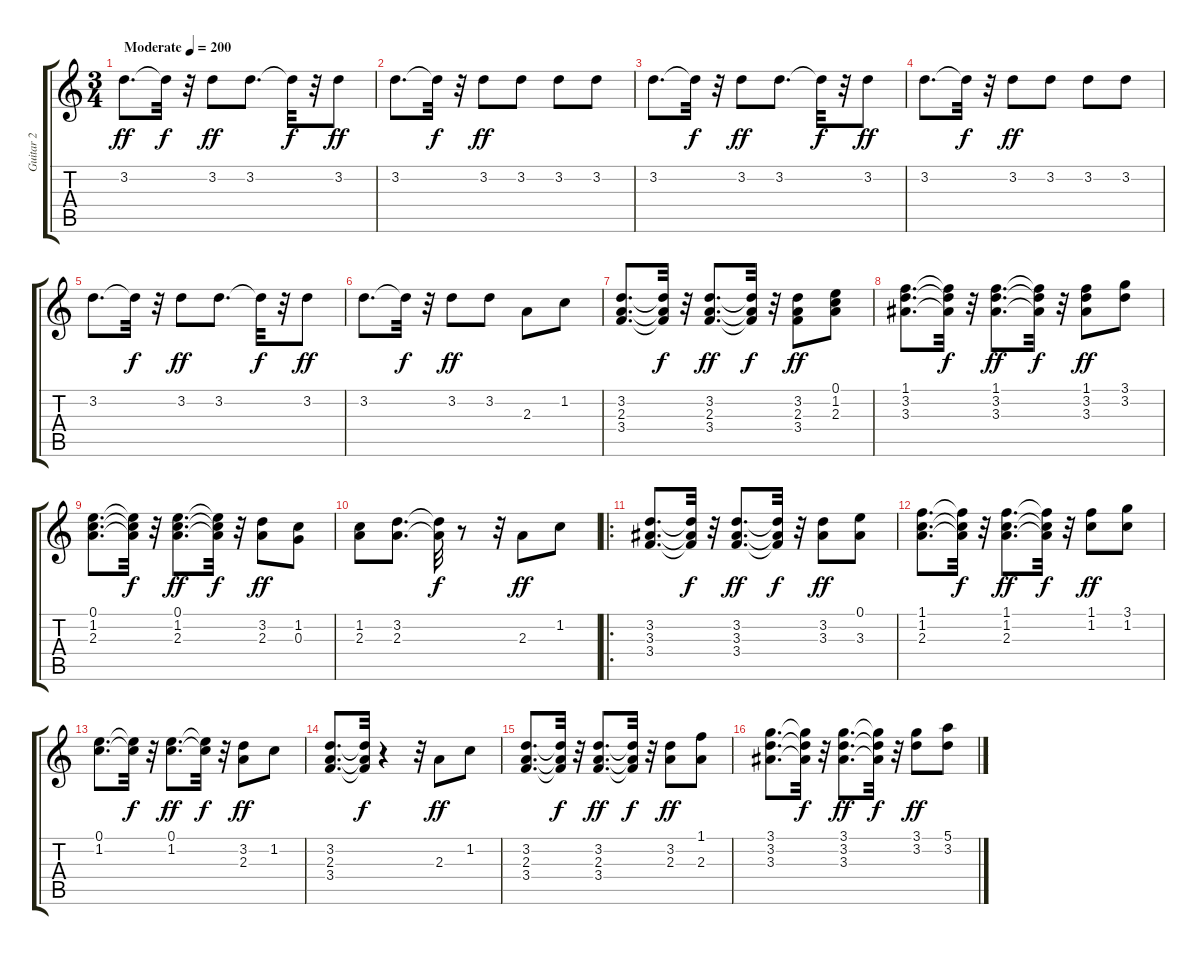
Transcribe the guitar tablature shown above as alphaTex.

\track ("Guitar 2" "Guitar 2") {instrument overdrivenguitar}
\staff {score tabs}
\tuning (E4 B3 G3 D3 A2 D2) {hide}
\ts (3 4)
\tempo (200 "Moderate")
\clef g2
\ks c
3.2.8{d dy ff instrument overdrivenguitar} 3.2{t}.32{dy f} r.32 3.2.8{dy ff} 3.2.8{d} 3.2{t}.32{dy f} r.32 3.2.8{dy ff} |
3.2.8{d} 3.2{t}.32{dy f} r.32 3.2.8{dy ff} 3.2.8 3.2.8 3.2.8 |
3.2.8{d} 3.2{t}.32{dy f} r.32 3.2.8{dy ff} 3.2.8{d} 3.2{t}.32{dy f} r.32 3.2.8{dy ff} |
3.2.8{d} 3.2{t}.32{dy f} r.32 3.2.8{dy ff} 3.2.8 3.2.8 3.2.8 |
3.2.8{d} 3.2{t}.32{dy f} r.32 3.2.8{dy ff} 3.2.8{d} 3.2{t}.32{dy f} r.32 3.2.8{dy ff} |
3.2.8{d} 3.2{t}.32{dy f} r.32 3.2.8{dy ff} 3.2.8 2.3.8 1.2.8 |
(3.2 2.3 3.4).8{d} (3.2{t} 2.3{t} 3.4{t}).32{dy f} r.32 (3.2 2.3 3.4).8{d dy ff} (3.2{t} 2.3{t} 3.4{t}).32{dy f} r.32 (3.2 2.3 3.4).8{dy ff} (0.1 1.2 2.3).8 |
(1.1 3.2 3.3).8{d} (1.1{t} 3.2{t} 3.3{t}).32{dy f} r.32 (1.1 3.2 3.3).8{d dy ff} (1.1{t} 3.2{t} 3.3{t}).32{dy f} r.32 (1.1 3.2 3.3).8{dy ff} (3.1 3.2).8 |
(0.1 1.2 2.3).8{d} (0.1{t} 1.2{t} 2.3{t}).32{dy f} r.32 (0.1 1.2 2.3).8{d dy ff} (0.1{t} 1.2{t} 2.3{t}).32{dy f} r.32 (3.2 2.3).8{dy ff} (1.2 0.3).8 |
(1.2 2.3).8 (3.2 2.3).8{d} (3.2{t} 2.3{t}).32{dy f} r.8 r.32 2.3.8{dy ff} 1.2.8 |
\ro
(3.2 3.3 3.4).8{d} (3.2{t} 3.3{t} 3.4{t}).32{dy f} r.32 (3.2 3.3 3.4).8{d dy ff} (3.2{t} 3.3{t} 3.4{t}).32{dy f} r.32 (3.2 3.3).8{dy ff} (0.1 3.3).8 |
(1.1 1.2 2.3).8{d} (1.1{t} 1.2{t} 2.3{t}).32{dy f} r.32 (1.1 1.2 2.3).8{d dy ff} (1.1{t} 1.2{t} 2.3{t}).32{dy f} r.32 (1.1 1.2).8{dy ff} (3.1 1.2).8 |
(0.1 1.2).8{d} (0.1{t} 1.2{t}).32{dy f} r.32 (0.1 1.2).8{d dy ff} (0.1{t} 1.2{t}).32{dy f} r.32 (3.2 2.3).8{dy ff} 1.2.8 |
(3.2 2.3 3.4).8{d} (3.2{t} 2.3{t} 3.4{t}).32{dy f} r.4 r.32 2.3.8{dy ff} 1.2.8 |
(3.2 2.3 3.4).8{d} (3.2{t} 2.3{t} 3.4{t}).32{dy f} r.32 (3.2 2.3 3.4).8{d dy ff} (3.2{t} 2.3{t} 3.4{t}).32{dy f} r.32 (3.2 2.3).8{dy ff} (1.1 2.3).8 |
(3.1 3.2 3.3).8{d} (3.1{t} 3.2{t} 3.3{t}).32{dy f} r.32 (3.1 3.2 3.3).8{d dy ff} (3.1{t} 3.2{t} 3.3{t}).32{dy f} r.32 (3.1 3.2).8{dy ff} (5.1 3.2).8
